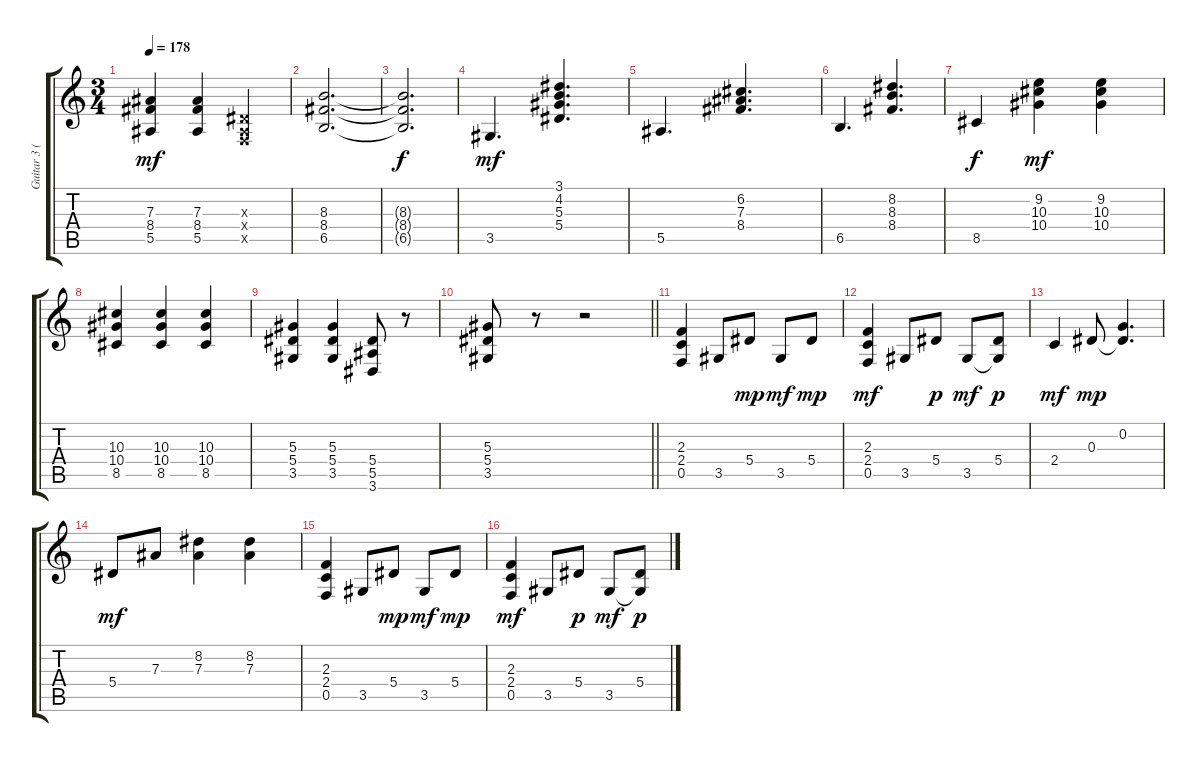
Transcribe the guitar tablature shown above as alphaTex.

\track ("Guitar 3 (Rhytm)" "Guitar 3 (") {instrument distortionguitar}
\staff {score tabs}
\tuning (C4 G3 Eb3 Bb2 F2 C2) {hide}
\ts (3 4)
\tempo 178
\clef g2
\ks c
(7.3 8.4 5.5).4{dy mf} (7.3 8.4 5.5).4 (0.3{x} 0.4{x} 0.5{x}).4 |
(8.3 8.4 6.5).2{d} |
(8.3{t} 8.4{t} 6.5{t}).2{d dy f} |
3.5.4{d dy mf} (3.1 4.2 5.3 5.4).4{d} |
5.5.4{d} (6.2 7.3 8.4).4{d} |
6.5.4{d} (8.2 8.3 8.4).4{d} |
8.5.4{dy f} (9.2 10.3 10.4).4{dy mf} (9.2 10.3 10.4).4 |
(10.3 10.4 8.5).4 (10.3 10.4 8.5).4 (10.3 10.4 8.5).4 |
(5.3 5.4 3.5).4 (5.3 5.4 3.5).4 (5.4 5.5 3.6).8 r.8 |
\barLineRight lightlight
(5.3 5.4 3.5).8 r.8 r.2 |
(2.3 2.4 0.5).4{balance 12} 3.5.8 5.4.8{dy mp} 3.5.8{dy mf} 5.4.8{dy mp} |
(2.3 2.4 0.5).4{dy mf} 3.5.8 5.4.8{dy p} 3.5.8{dy mf} (5.4 3.5{t}).8{dy p} |
2.4.4{dy mf} 0.3.8{dy mp} (0.2 0.3{t}).4{d} |
5.4.8{dy mf} 7.3.8 (8.2 7.3).4 (8.2 7.3).4 |
(2.3 2.4 0.5).4 3.5.8 5.4.8{dy mp} 3.5.8{dy mf} 5.4.8{dy mp} |
(2.3 2.4 0.5).4{dy mf} 3.5.8 5.4.8{dy p} 3.5.8{dy mf} (5.4 3.5{t}).8{dy p}
